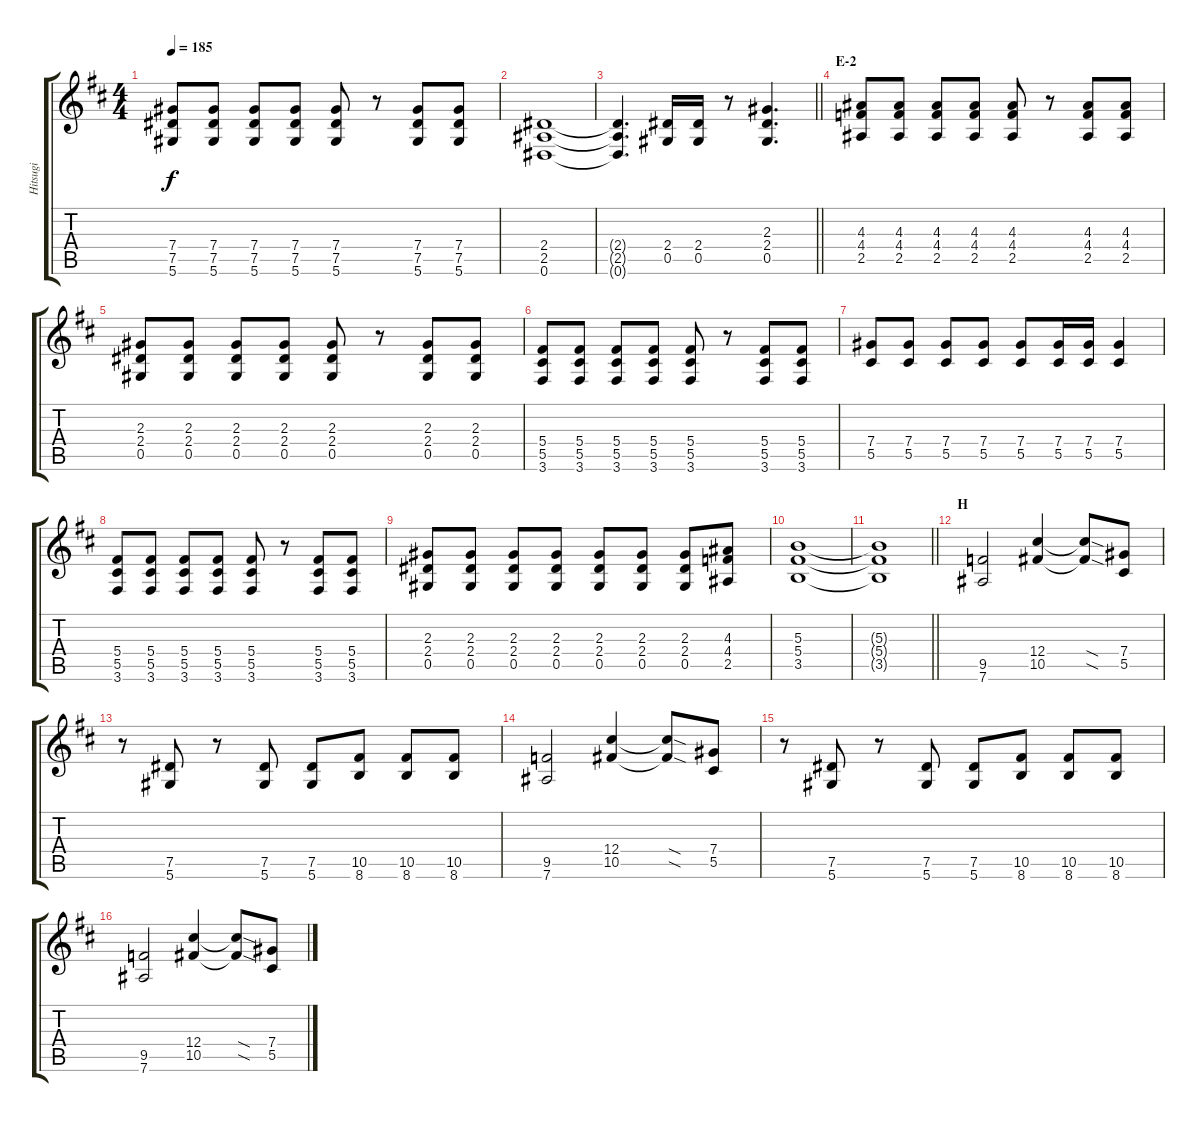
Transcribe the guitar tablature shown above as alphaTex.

\track ("Hitsugi" "Hitsugi") {instrument overdrivenguitar}
\staff {score tabs}
\tuning (Eb4 Bb3 Gb3 Db3 Ab2 Eb2) {hide}
\ts (4 4)
\tempo 185
\clef g2
\ks d
(7.4 7.5 5.6).8{dy f} (7.4 7.5 5.6).8 (7.4 7.5 5.6).8 (7.4 7.5 5.6).8 (7.4 7.5 5.6).8 r.8 (7.4 7.5 5.6).8 (7.4 7.5 5.6).8 |
(2.4 2.5 0.6).1 |
\barLineRight lightlight
(2.4{t} 2.5{t} 0.6{t}).4{d} (2.4 0.5).16 (2.4 0.5).16 r.8 (2.3 2.4 0.5).4{d} |
\section ("" "E-2")
(4.3 4.4 2.5).8 (4.3 4.4 2.5).8 (4.3 4.4 2.5).8 (4.3 4.4 2.5).8 (4.3 4.4 2.5).8 r.8 (4.3 4.4 2.5).8 (4.3 4.4 2.5).8 |
(2.3 2.4 0.5).8 (2.3 2.4 0.5).8 (2.3 2.4 0.5).8 (2.3 2.4 0.5).8 (2.3 2.4 0.5).8 r.8 (2.3 2.4 0.5).8 (2.3 2.4 0.5).8 |
(5.4 5.5 3.6).8 (5.4 5.5 3.6).8 (5.4 5.5 3.6).8 (5.4 5.5 3.6).8 (5.4 5.5 3.6).8 r.8 (5.4 5.5 3.6).8 (5.4 5.5 3.6).8 |
(7.4 5.5).8 (7.4 5.5).8 (7.4 5.5).8 (7.4 5.5).8 (7.4 5.5).8 (7.4 5.5).16 (7.4 5.5).16 (7.4 5.5).4 |
(5.4 5.5 3.6).8 (5.4 5.5 3.6).8 (5.4 5.5 3.6).8 (5.4 5.5 3.6).8 (5.4 5.5 3.6).8 r.8 (5.4 5.5 3.6).8 (5.4 5.5 3.6).8 |
(2.3 2.4 0.5).8 (2.3 2.4 0.5).8 (2.3 2.4 0.5).8 (2.3 2.4 0.5).8 (2.3 2.4 0.5).8 (2.3 2.4 0.5).8 (2.3 2.4 0.5).8 (4.3 4.4 2.5).8 |
(5.3 5.4 3.5).1 |
\barLineRight lightlight
(5.3{t} 5.4{t} 3.5{t}).1 |
\section ("" "H")
(9.5 7.6).2 (12.4 10.5).4 (12.4{sod t} 10.5{sod t}).8 (7.4 5.5).8 |
r.8 (7.5 5.6).8 r.8 (7.5 5.6).8 (7.5 5.6).8 (10.5 8.6).8 (10.5 8.6).8 (10.5 8.6).8 |
(9.5 7.6).2 (12.4 10.5).4 (12.4{sod t} 10.5{sod t}).8 (7.4 5.5).8 |
r.8 (7.5 5.6).8 r.8 (7.5 5.6).8 (7.5 5.6).8 (10.5 8.6).8 (10.5 8.6).8 (10.5 8.6).8 |
(9.5 7.6).2 (12.4 10.5).4 (12.4{sod t} 10.5{sod t}).8 (7.4 5.5).8
